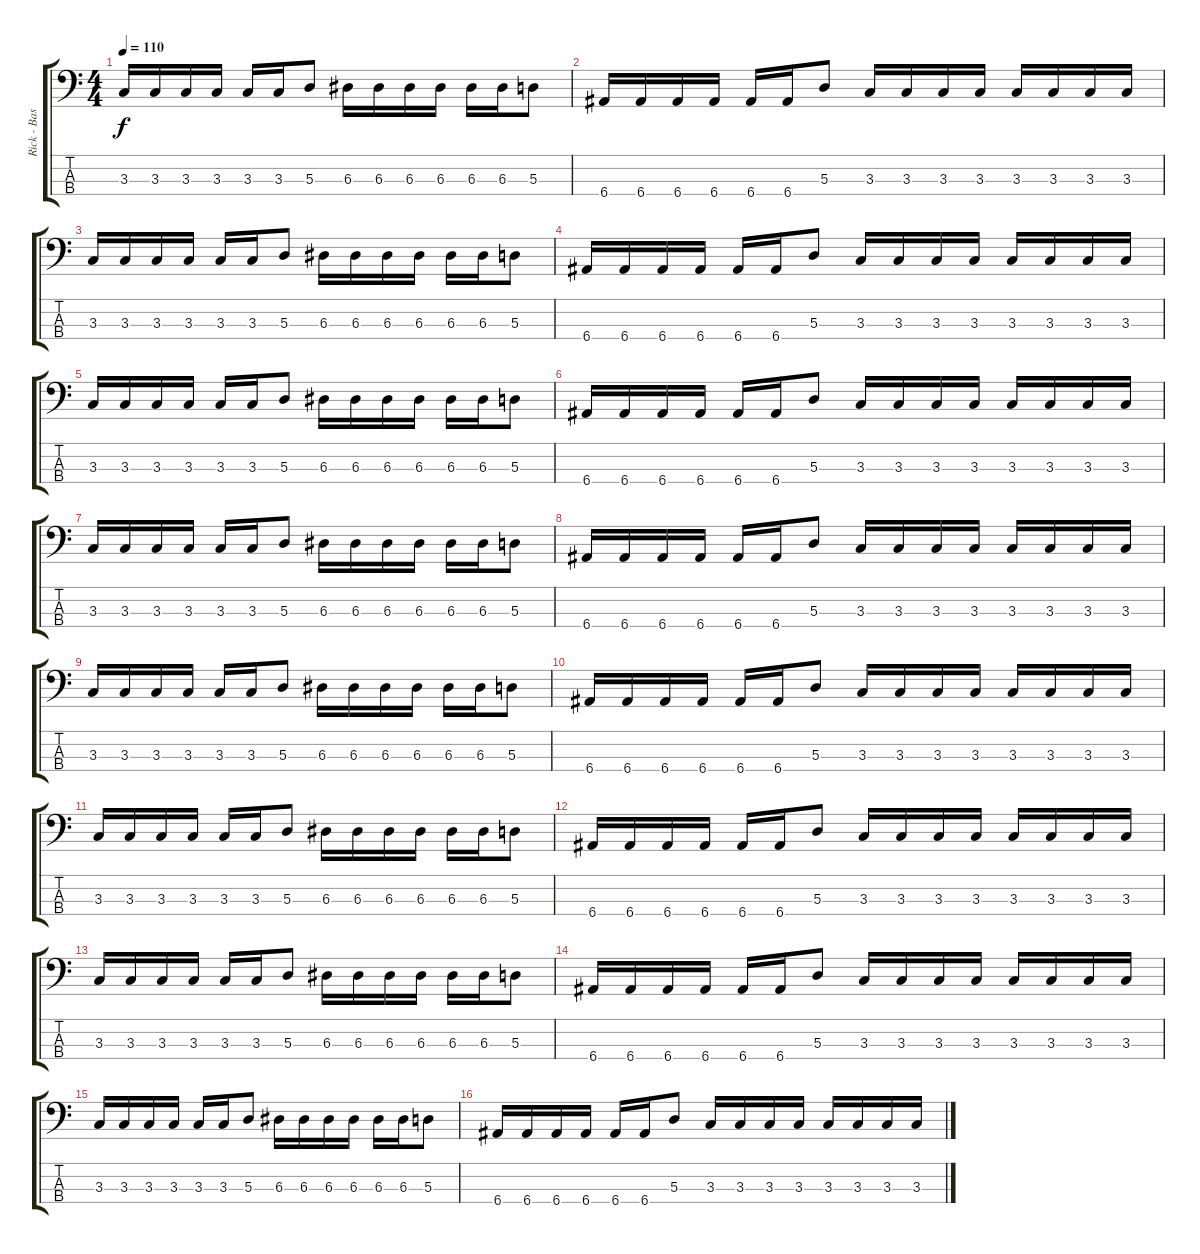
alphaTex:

\track ("Rick - Bass" "Rick - Bas") {instrument electricbasspick}
\staff {score tabs}
\tuning (G2 D2 A1 E1) {hide}
\ts (4 4)
\tempo 110
\clef f4
\ks c
3.3.16{dy f} 3.3.16 3.3.16 3.3.16 3.3.16 3.3.16 5.3.8 6.3.16 6.3.16 6.3.16 6.3.16 6.3.16 6.3.16 5.3.8 |
6.4.16 6.4.16 6.4.16 6.4.16 6.4.16 6.4.16 5.3.8 3.3.16 3.3.16 3.3.16 3.3.16 3.3.16 3.3.16 3.3.16 3.3.16 |
3.3.16 3.3.16 3.3.16 3.3.16 3.3.16 3.3.16 5.3.8 6.3.16 6.3.16 6.3.16 6.3.16 6.3.16 6.3.16 5.3.8 |
6.4.16 6.4.16 6.4.16 6.4.16 6.4.16 6.4.16 5.3.8 3.3.16 3.3.16 3.3.16 3.3.16 3.3.16 3.3.16 3.3.16 3.3.16 |
3.3.16 3.3.16 3.3.16 3.3.16 3.3.16 3.3.16 5.3.8 6.3.16 6.3.16 6.3.16 6.3.16 6.3.16 6.3.16 5.3.8 |
6.4.16 6.4.16 6.4.16 6.4.16 6.4.16 6.4.16 5.3.8 3.3.16 3.3.16 3.3.16 3.3.16 3.3.16 3.3.16 3.3.16 3.3.16 |
3.3.16 3.3.16 3.3.16 3.3.16 3.3.16 3.3.16 5.3.8 6.3.16 6.3.16 6.3.16 6.3.16 6.3.16 6.3.16 5.3.8 |
6.4.16 6.4.16 6.4.16 6.4.16 6.4.16 6.4.16 5.3.8 3.3.16 3.3.16 3.3.16 3.3.16 3.3.16 3.3.16 3.3.16 3.3.16 |
3.3.16 3.3.16 3.3.16 3.3.16 3.3.16 3.3.16 5.3.8 6.3.16 6.3.16 6.3.16 6.3.16 6.3.16 6.3.16 5.3.8 |
6.4.16 6.4.16 6.4.16 6.4.16 6.4.16 6.4.16 5.3.8 3.3.16 3.3.16 3.3.16 3.3.16 3.3.16 3.3.16 3.3.16 3.3.16 |
3.3.16 3.3.16 3.3.16 3.3.16 3.3.16 3.3.16 5.3.8 6.3.16 6.3.16 6.3.16 6.3.16 6.3.16 6.3.16 5.3.8 |
6.4.16 6.4.16 6.4.16 6.4.16 6.4.16 6.4.16 5.3.8 3.3.16 3.3.16 3.3.16 3.3.16 3.3.16 3.3.16 3.3.16 3.3.16 |
3.3.16 3.3.16 3.3.16 3.3.16 3.3.16 3.3.16 5.3.8 6.3.16 6.3.16 6.3.16 6.3.16 6.3.16 6.3.16 5.3.8 |
6.4.16 6.4.16 6.4.16 6.4.16 6.4.16 6.4.16 5.3.8 3.3.16 3.3.16 3.3.16 3.3.16 3.3.16 3.3.16 3.3.16 3.3.16 |
3.3.16 3.3.16 3.3.16 3.3.16 3.3.16 3.3.16 5.3.8 6.3.16 6.3.16 6.3.16 6.3.16 6.3.16 6.3.16 5.3.8 |
6.4.16 6.4.16 6.4.16 6.4.16 6.4.16 6.4.16 5.3.8 3.3.16 3.3.16 3.3.16 3.3.16 3.3.16 3.3.16 3.3.16 3.3.16
